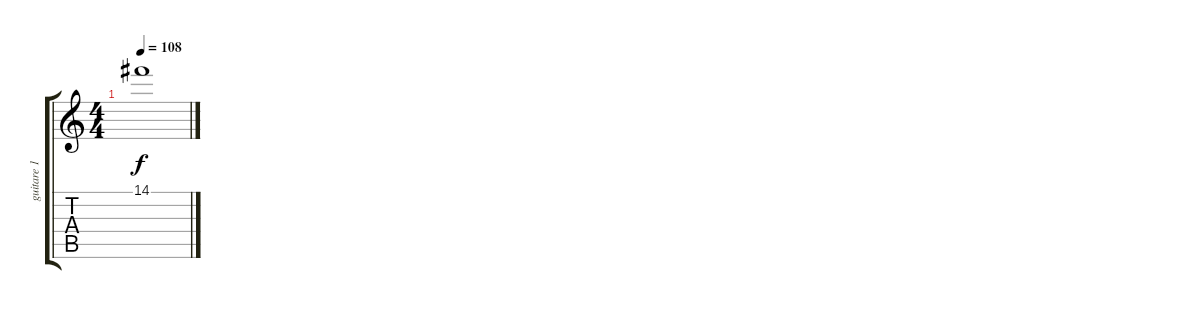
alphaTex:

\track ("guitare 1" "guitare 1") {instrument distortionguitar}
\staff {score tabs}
\tuning (E4 B3 G3 D3 A2 E2) {hide}
\ts (4 4)
\tempo 108
\clef g2
\ks c
14.1{t}.1{dy f}
